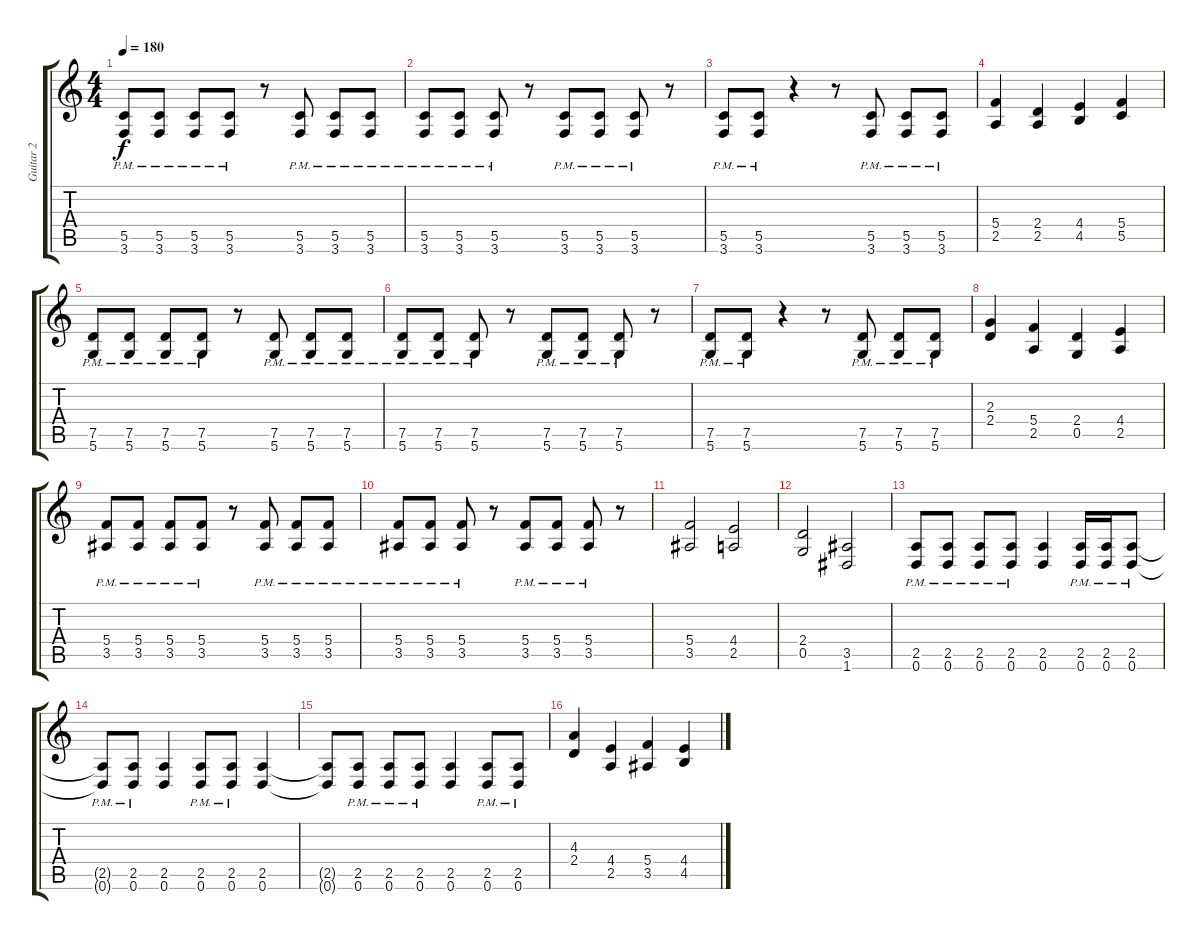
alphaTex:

\track ("Guitar 2" "Guitar 2") {instrument overdrivenguitar}
\staff {score tabs}
\tuning (D4 A3 F3 C3 G2 D2) {hide}
\ts (4 4)
\tempo 180
\clef g2
\ks c
(5.5{pm} 3.6{pm}).8{dy f} (5.5{pm} 3.6{pm}).8 (5.5{pm} 3.6{pm}).8 (5.5{pm} 3.6{pm}).8 r.8 (5.5{pm} 3.6{pm}).8 (5.5{pm} 3.6{pm}).8 (5.5{pm} 3.6{pm}).8 |
(5.5{pm} 3.6{pm}).8 (5.5{pm} 3.6{pm}).8 (5.5{pm} 3.6{pm}).8 r.8 (5.5{pm} 3.6{pm}).8 (5.5{pm} 3.6{pm}).8 (5.5{pm} 3.6{pm}).8 r.8 |
(5.5{pm} 3.6{pm}).8 (5.5{pm} 3.6{pm}).8 r.4 r.8 (5.5{pm} 3.6{pm}).8 (5.5{pm} 3.6{pm}).8 (5.5{pm} 3.6{pm}).8 |
(5.4 2.5).4 (2.4 2.5).4 (4.4 4.5).4 (5.4 5.5).4 |
(7.5{pm} 5.6{pm}).8 (7.5{pm} 5.6{pm}).8 (7.5{pm} 5.6{pm}).8 (7.5{pm} 5.6{pm}).8 r.8 (7.5{pm} 5.6{pm}).8 (7.5{pm} 5.6{pm}).8 (7.5{pm} 5.6{pm}).8 |
(7.5{pm} 5.6{pm}).8 (7.5{pm} 5.6{pm}).8 (7.5{pm} 5.6{pm}).8 r.8 (7.5{pm} 5.6{pm}).8 (7.5{pm} 5.6{pm}).8 (7.5{pm} 5.6{pm}).8 r.8 |
(7.5{pm} 5.6{pm}).8 (7.5{pm} 5.6{pm}).8 r.4 r.8 (7.5{pm} 5.6{pm}).8 (7.5{pm} 5.6{pm}).8 (7.5{pm} 5.6{pm}).8 |
(2.3 2.4).4 (5.4 2.5).4 (2.4 0.5).4 (4.4 2.5).4 |
(5.4{pm} 3.5{pm}).8 (5.4{pm} 3.5{pm}).8 (5.4{pm} 3.5{pm}).8 (5.4{pm} 3.5{pm}).8 r.8 (5.4{pm} 3.5{pm}).8 (5.4{pm} 3.5{pm}).8 (5.4{pm} 3.5{pm}).8 |
(5.4{pm} 3.5{pm}).8 (5.4{pm} 3.5{pm}).8 (5.4{pm} 3.5{pm}).8 r.8 (5.4{pm} 3.5{pm}).8 (5.4{pm} 3.5{pm}).8 (5.4{pm} 3.5{pm}).8 r.8 |
(5.4 3.5).2 (4.4 2.5).2 |
(2.4 0.5).2 (3.5 1.6).2 |
(2.5{pm} 0.6{pm}).8 (2.5{pm} 0.6{pm}).8 (2.5{pm} 0.6{pm}).8 (2.5{pm} 0.6{pm}).8 (2.5 0.6).4 (2.5{pm} 0.6{pm}).16 (2.5{pm} 0.6{pm}).16 (2.5{pm} 0.6{pm}).8 |
(2.5{pm t} 0.6{pm t}).8 (2.5{pm} 0.6{pm}).8 (2.5 0.6).4 (2.5{pm} 0.6{pm}).8 (2.5{pm} 0.6{pm}).8 (2.5 0.6).4 |
(2.5{t} 0.6{t}).8 (2.5{pm} 0.6{pm}).8 (2.5{pm} 0.6{pm}).8 (2.5{pm} 0.6{pm}).8 (2.5 0.6).4 (2.5{pm} 0.6{pm}).8 (2.5{pm} 0.6{pm}).8 |
(4.3 2.4).4 (4.4 2.5).4 (5.4 3.5).4 (4.4 4.5).4
